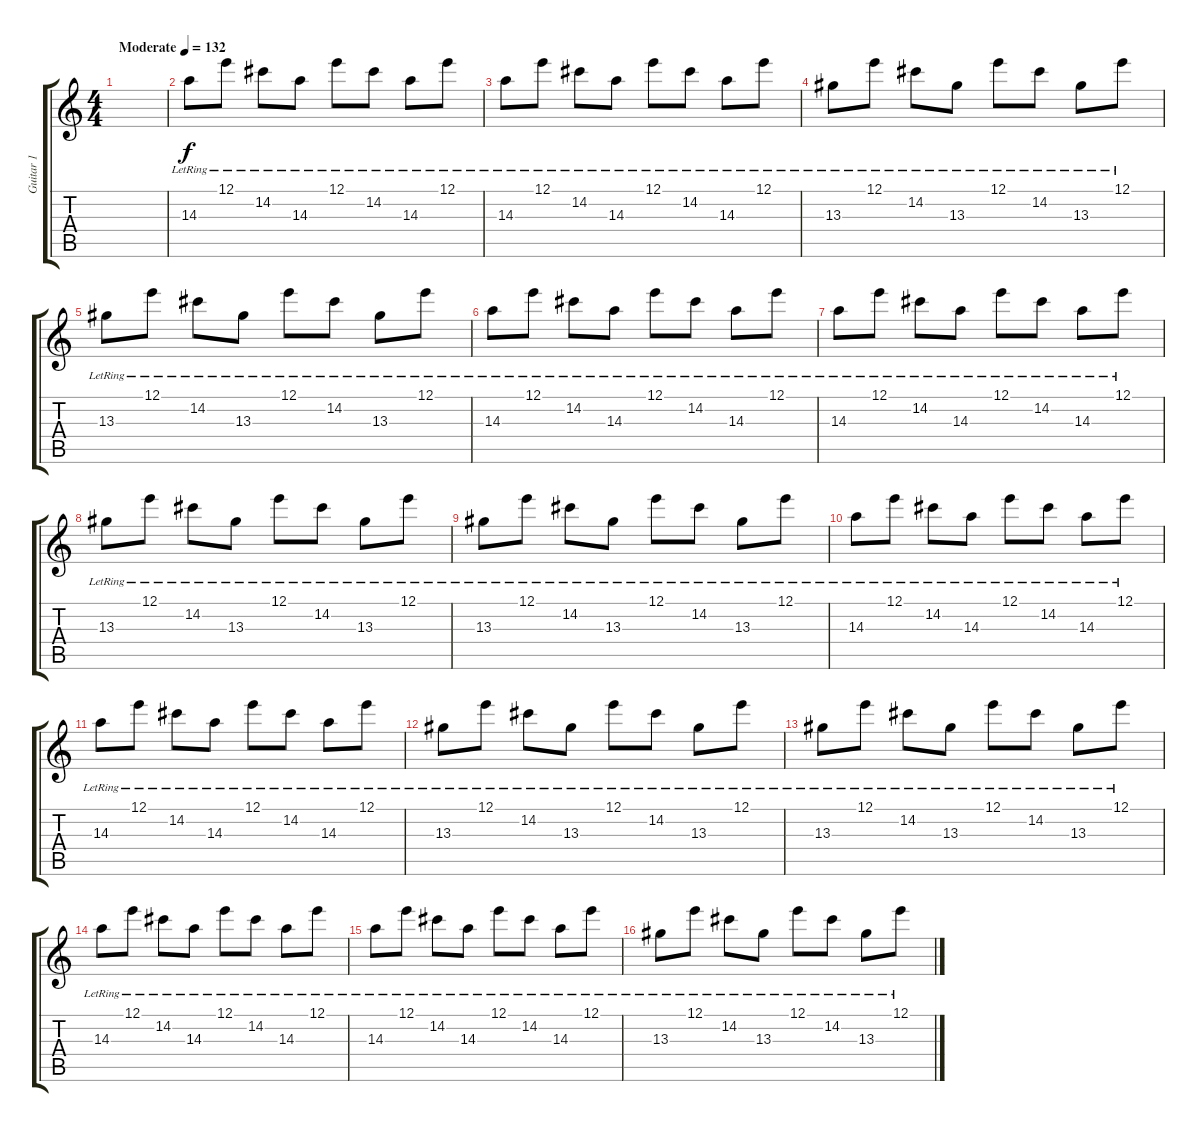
\track ("Guitar 1" "Guitar 1") {instrument electricguitarclean}
\staff {score tabs}
\tuning (E4 B3 G3 D3 A2 E2) {hide}
\ts (4 4)
\tempo (132 "Moderate")
\clef g2
\ks c
|
14.3{lr}.8 12.1{lr}.8 14.2{lr}.8 14.3{lr}.8 12.1{lr}.8 14.2{lr}.8 14.3{lr}.8 12.1{lr}.8 |
14.3{lr}.8 12.1{lr}.8 14.2{lr}.8 14.3{lr}.8 12.1{lr}.8 14.2{lr}.8 14.3{lr}.8 12.1{lr}.8 |
13.3{lr}.8 12.1{lr}.8 14.2{lr}.8 13.3{lr}.8 12.1{lr}.8 14.2{lr}.8 13.3{lr}.8 12.1{lr}.8 |
13.3{lr}.8 12.1{lr}.8 14.2{lr}.8 13.3{lr}.8 12.1{lr}.8 14.2{lr}.8 13.3{lr}.8 12.1{lr}.8 |
14.3{lr}.8 12.1{lr}.8 14.2{lr}.8 14.3{lr}.8 12.1{lr}.8 14.2{lr}.8 14.3{lr}.8 12.1{lr}.8 |
14.3{lr}.8 12.1{lr}.8 14.2{lr}.8 14.3{lr}.8 12.1{lr}.8 14.2{lr}.8 14.3{lr}.8 12.1{lr}.8 |
13.3{lr}.8 12.1{lr}.8 14.2{lr}.8 13.3{lr}.8 12.1{lr}.8 14.2{lr}.8 13.3{lr}.8 12.1{lr}.8 |
13.3{lr}.8 12.1{lr}.8 14.2{lr}.8 13.3{lr}.8 12.1{lr}.8 14.2{lr}.8 13.3{lr}.8 12.1{lr}.8 |
14.3{lr}.8 12.1{lr}.8 14.2{lr}.8 14.3{lr}.8 12.1{lr}.8 14.2{lr}.8 14.3{lr}.8 12.1{lr}.8 |
14.3{lr}.8 12.1{lr}.8 14.2{lr}.8 14.3{lr}.8 12.1{lr}.8 14.2{lr}.8 14.3{lr}.8 12.1{lr}.8 |
13.3{lr}.8 12.1{lr}.8 14.2{lr}.8 13.3{lr}.8 12.1{lr}.8 14.2{lr}.8 13.3{lr}.8 12.1{lr}.8 |
13.3{lr}.8 12.1{lr}.8 14.2{lr}.8 13.3{lr}.8 12.1{lr}.8 14.2{lr}.8 13.3{lr}.8 12.1{lr}.8 |
14.3{lr}.8 12.1{lr}.8 14.2{lr}.8 14.3{lr}.8 12.1{lr}.8 14.2{lr}.8 14.3{lr}.8 12.1{lr}.8 |
14.3{lr}.8 12.1{lr}.8 14.2{lr}.8 14.3{lr}.8 12.1{lr}.8 14.2{lr}.8 14.3{lr}.8 12.1{lr}.8 |
13.3{lr}.8 12.1{lr}.8 14.2{lr}.8 13.3{lr}.8 12.1{lr}.8 14.2{lr}.8 13.3{lr}.8 12.1{lr}.8
